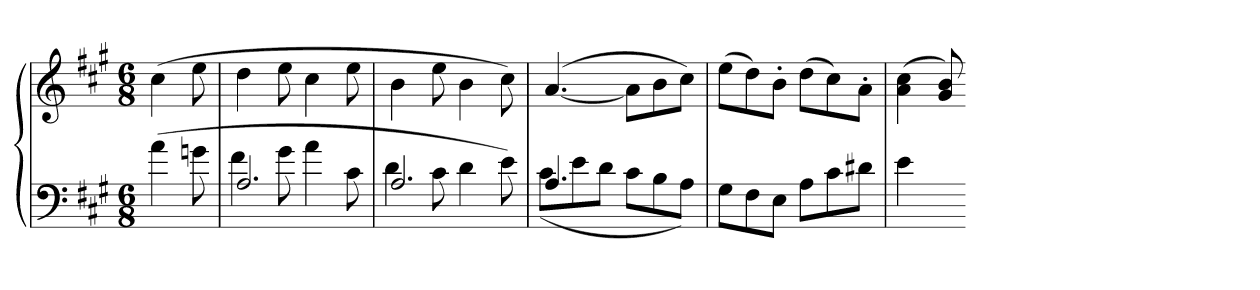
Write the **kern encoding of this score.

**kern	**kern
*part1	*part1
*staff2	*staff1
*clefF4	*clefG2
*k[f#c#g#]	*k[f#c#g#]
*A:	*A:
*M6/8	*M6/8
=	=
(4a	(4cc#
8gn	8ee
=238	=238
*^	*
2.A	4f#	4dd
.	8g#	8ee
.	4a	4cc#
.	8c#	8ee
=239	=239	=239
2.A	4d	4b
.	8c#	8ee
.	4d	4b
.	8e)	8cc#)
=240	=240	=240
4.A	(8c#L	([4.a
.	8e	.
.	8dJ	.
8c#L	4.ryy	8aL]
8B	.	8b
8AJ)	.	8cc#J)
*v	*v	*
=241	=241
8G#L	(8eeL
8F#	8dd)
8EJ	8b'J
8AL	(8ddL
8c#	8cc#)
8d#XJ	8a'J
=242	=242
4e	(4a 4cc#
8ryy	8g# 8b)
=-	=-
*-	*-
